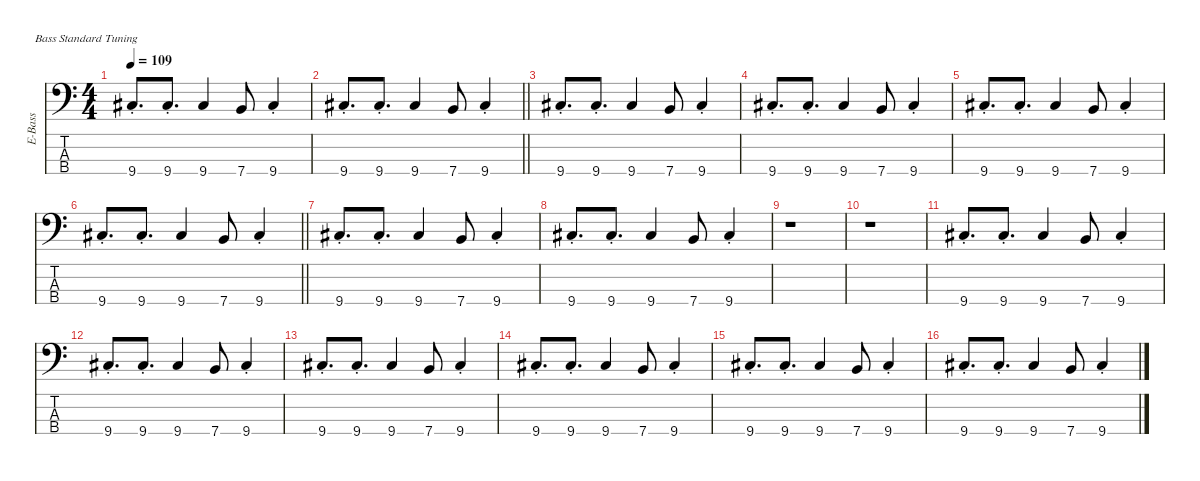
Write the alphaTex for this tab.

\defaultSystemsLayout 4
\hideDynamics
\bracketExtendMode nobrackets
\otherSystemsTrackNameOrientation horizontal
\track ("Bass" "E-Bass") {instrument electricbassfinger}
\staff {score tabs}
\tuning (G2 D2 A1 E1)
\ts (4 4)
\tempo 109
\clef f4
\scale
0.25
\ks c
9.4{st acc #}.8{d dy ff beam Up} 9.4{st acc #}.8{d beam Up} 9.4{acc #}.4{beam Up} 7.4.8{beam Up} 9.4{st acc #}.4{beam Up} |
\scale
0.25
\barLineRight lightlight
9.4{st acc #}.8{d beam Up} 9.4{st acc #}.8{d beam Up} 9.4{acc #}.4{beam Up} 7.4.8{beam Up} 9.4{st acc #}.4{beam Up} |
\scale
0.25 9.4{st acc #}.8{d beam Up} 9.4{st acc #}.8{d beam Up} 9.4{acc #}.4{beam Up} 7.4.8{beam Up} 9.4{st acc #}.4{beam Up} |
9.4{st acc #}.8{d beam Up} 9.4{st acc #}.8{d beam Up} 9.4{acc #}.4{beam Up} 7.4.8{beam Up} 9.4{st acc #}.4{beam Up} |
9.4{st acc #}.8{d beam Up} 9.4{st acc #}.8{d beam Up} 9.4{acc #}.4{beam Up} 7.4.8{beam Up} 9.4{st acc #}.4{beam Up} |
\barLineRight lightlight
9.4{st acc #}.8{d beam Up} 9.4{st acc #}.8{d beam Up} 9.4{acc #}.4{beam Up} 7.4.8{beam Up} 9.4{st acc #}.4{beam Up} |
9.4{st acc #}.8{d beam Up} 9.4{st acc #}.8{d beam Up} 9.4{acc #}.4{beam Up} 7.4.8{beam Up} 9.4{st acc #}.4{beam Up} |
9.4{st acc #}.8{d beam Up} 9.4{st acc #}.8{d beam Up} 9.4{acc #}.4{beam Up} 7.4.8{beam Up} 9.4{st acc #}.4{beam Up} |
r.1{beam Down} |
r.1{beam Down} |
9.4{st acc #}.8{d beam Up} 9.4{st acc #}.8{d beam Up} 9.4{acc #}.4{beam Up} 7.4.8{beam Up} 9.4{st acc #}.4{beam Up} |
9.4{st acc #}.8{d beam Up} 9.4{st acc #}.8{d beam Up} 9.4{acc #}.4{beam Up} 7.4.8{beam Up} 9.4{st acc #}.4{beam Up} |
9.4{st acc #}.8{d beam Up} 9.4{st acc #}.8{d beam Up} 9.4{acc #}.4{beam Up} 7.4.8{beam Up} 9.4{st acc #}.4{beam Up} |
9.4{st acc #}.8{d beam Up} 9.4{st acc #}.8{d beam Up} 9.4{acc #}.4{beam Up} 7.4.8{beam Up} 9.4{st acc #}.4{beam Up} |
9.4{st acc #}.8{d beam Up} 9.4{st acc #}.8{d beam Up} 9.4{acc #}.4{beam Up} 7.4.8{beam Up} 9.4{st acc #}.4{beam Up} |
9.4{st acc #}.8{d beam Up} 9.4{st acc #}.8{d beam Up} 9.4{acc #}.4{beam Up} 7.4.8{beam Up} 9.4{st acc #}.4{beam Up}
